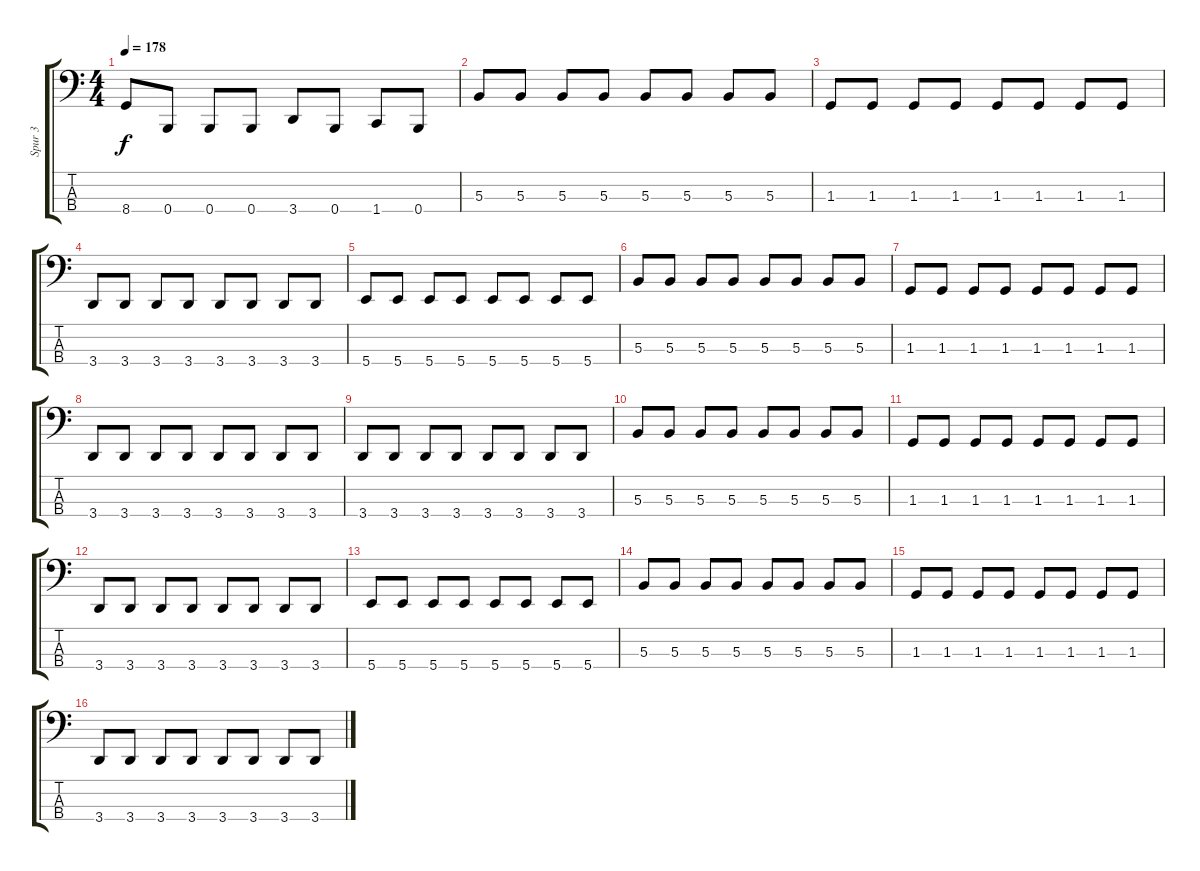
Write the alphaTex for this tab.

\track ("Spur 3" "Spur 3") {instrument electricbassfinger}
\staff {score tabs}
\tuning (E2 B1 Gb1 B0) {hide}
\ts (4 4)
\tempo 178
\clef f4
\ks c
8.4.8{dy f} 0.4.8 0.4.8 0.4.8 3.4.8 0.4.8 1.4.8 0.4.8 |
5.3.8 5.3.8 5.3.8 5.3.8 5.3.8 5.3.8 5.3.8 5.3.8 |
1.3.8 1.3.8 1.3.8 1.3.8 1.3.8 1.3.8 1.3.8 1.3.8 |
3.4.8 3.4.8 3.4.8 3.4.8 3.4.8 3.4.8 3.4.8 3.4.8 |
5.4.8 5.4.8 5.4.8 5.4.8 5.4.8 5.4.8 5.4.8 5.4.8 |
5.3.8 5.3.8 5.3.8 5.3.8 5.3.8 5.3.8 5.3.8 5.3.8 |
1.3.8 1.3.8 1.3.8 1.3.8 1.3.8 1.3.8 1.3.8 1.3.8 |
3.4.8 3.4.8 3.4.8 3.4.8 3.4.8 3.4.8 3.4.8 3.4.8 |
3.4.8 3.4.8 3.4.8 3.4.8 3.4.8 3.4.8 3.4.8 3.4.8 |
5.3.8 5.3.8 5.3.8 5.3.8 5.3.8 5.3.8 5.3.8 5.3.8 |
1.3.8 1.3.8 1.3.8 1.3.8 1.3.8 1.3.8 1.3.8 1.3.8 |
3.4.8 3.4.8 3.4.8 3.4.8 3.4.8 3.4.8 3.4.8 3.4.8 |
5.4.8 5.4.8 5.4.8 5.4.8 5.4.8 5.4.8 5.4.8 5.4.8 |
5.3.8 5.3.8 5.3.8 5.3.8 5.3.8 5.3.8 5.3.8 5.3.8 |
1.3.8 1.3.8 1.3.8 1.3.8 1.3.8 1.3.8 1.3.8 1.3.8 |
3.4.8 3.4.8 3.4.8 3.4.8 3.4.8 3.4.8 3.4.8 3.4.8
